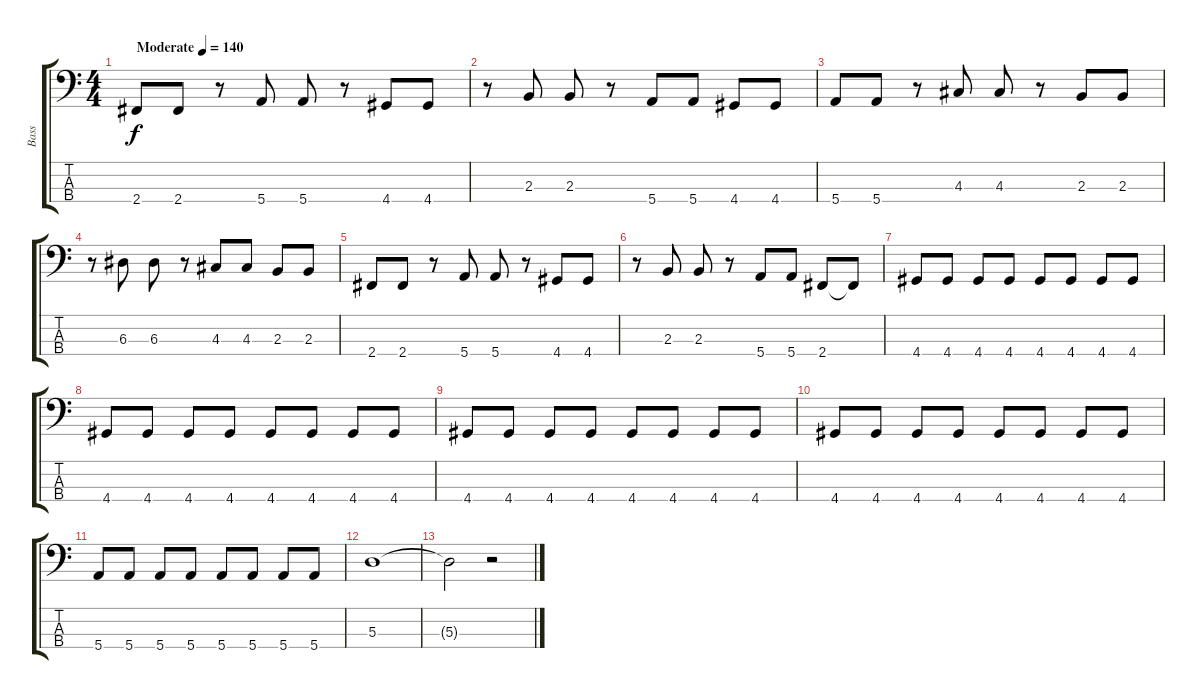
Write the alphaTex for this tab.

\track ("Bass" "Bass") {instrument electricbassfinger}
\staff {score tabs}
\tuning (G2 D2 A1 E1) {hide}
\ts (4 4)
\tempo (140 "Moderate")
\clef f4
\ks c
2.4.8{dy f instrument electricbassfinger} 2.4.8 r.8 5.4.8 5.4.8 r.8 4.4.8 4.4.8 |
r.8 2.3.8 2.3.8 r.8 5.4.8 5.4.8 4.4.8 4.4.8 |
5.4.8 5.4.8 r.8 4.3.8 4.3.8 r.8 2.3.8 2.3.8 |
r.8 6.3.8 6.3.8 r.8 4.3.8 4.3.8 2.3.8 2.3.8 |
2.4.8 2.4.8 r.8 5.4.8 5.4.8 r.8 4.4.8 4.4.8 |
r.8 2.3.8 2.3.8 r.8 5.4.8 5.4.8 2.4.8 2.4{t}.8 |
4.4.8 4.4.8 4.4.8 4.4.8 4.4.8 4.4.8 4.4.8 4.4.8 |
4.4.8 4.4.8 4.4.8 4.4.8 4.4.8 4.4.8 4.4.8 4.4.8 |
4.4.8 4.4.8 4.4.8 4.4.8 4.4.8 4.4.8 4.4.8 4.4.8 |
4.4.8 4.4.8 4.4.8 4.4.8 4.4.8 4.4.8 4.4.8 4.4.8 |
5.4.8 5.4.8 5.4.8 5.4.8 5.4.8 5.4.8 5.4.8 5.4.8 |
5.3.1 |
5.3{t}.2 r.2
